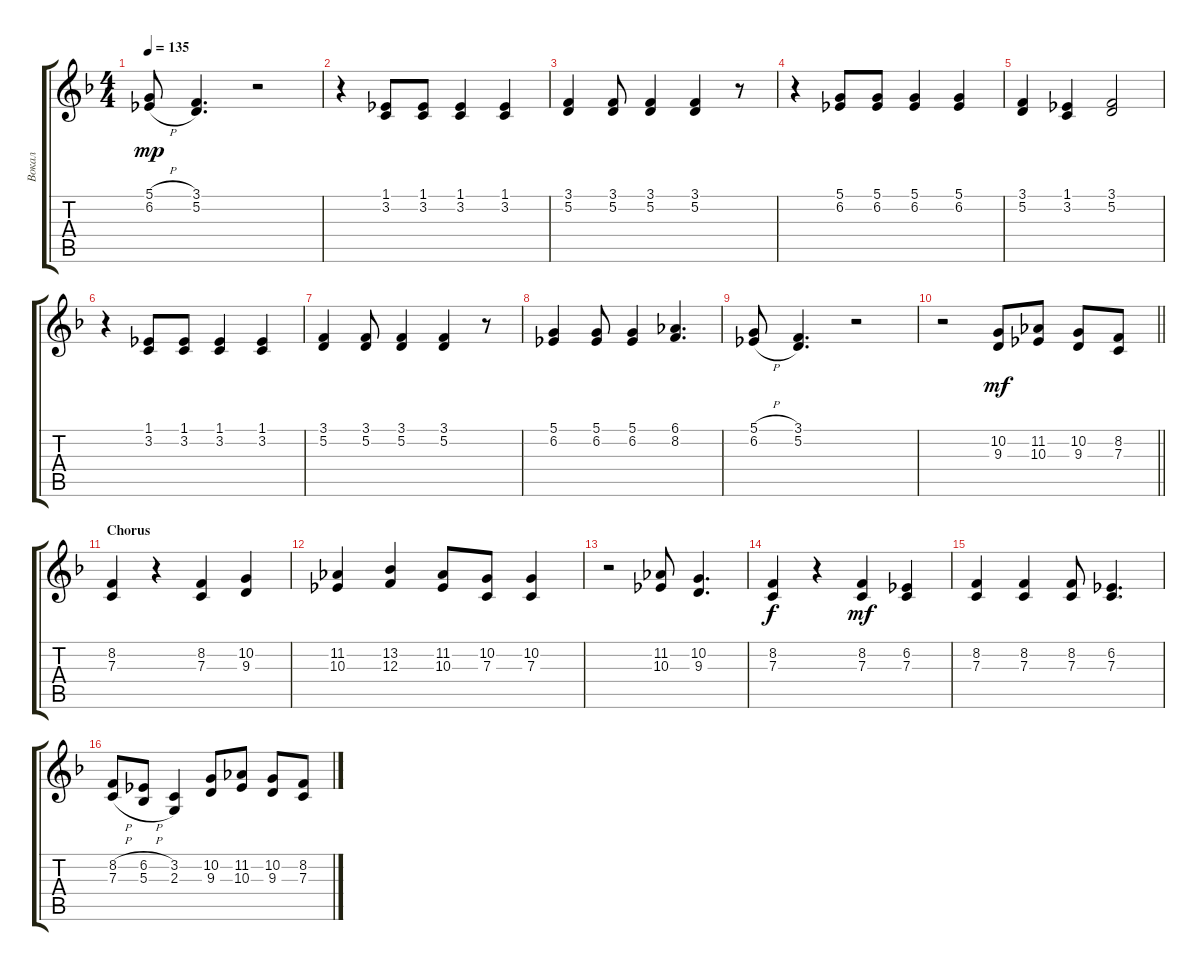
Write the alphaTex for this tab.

\track ("Вокал" "Вокал") {instrument trumpet}
\staff {score tabs}
\tuning (D4 A3 F3 C3 G2 D2) {hide}
\ts (4 4)
\tempo 135
\clef g2
\ks dminor
(5.1{h} 6.2{h}).8{dy mp} (3.1 5.2).4{d} r.2 |
r.4 (1.1 3.2).8 (1.1 3.2).8 (1.1 3.2).4 (1.1 3.2).4 |
(3.1 5.2).4 (3.1 5.2).8 (3.1 5.2).4 (3.1 5.2).4 r.8 |
r.4 (5.1 6.2).8 (5.1 6.2).8 (5.1 6.2).4 (5.1 6.2).4 |
(3.1 5.2).4 (1.1 3.2).4 (3.1 5.2).2 |
r.4 (1.1 3.2).8 (1.1 3.2).8 (1.1 3.2).4 (1.1 3.2).4 |
(3.1 5.2).4 (3.1 5.2).8 (3.1 5.2).4 (3.1 5.2).4 r.8 |
(5.1 6.2).4 (5.1 6.2).8 (5.1 6.2).4 (6.1 8.2).4{d} |
(5.1{h} 6.2{h}).8 (3.1 5.2).4{d} r.2 |
\barLineRight lightlight
r.2 (10.2 9.3).8{dy mf} (11.2 10.3).8 (10.2 9.3).8 (8.2 7.3).8 |
\section ("" "Chorus")
(8.2 7.3).4 r.4 (8.2 7.3).4 (10.2 9.3).4 |
(11.2 10.3).4 (13.2 12.3).4 (11.2 10.3).8 (10.2 7.3).8 (10.2 7.3).4 |
r.2 (11.2 10.3).8 (10.2 9.3).4{d} |
(8.2 7.3).4{dy f} r.4 (8.2 7.3).4{dy mf} (6.2 7.3).4 |
(8.2 7.3).4 (8.2 7.3).4 (8.2 7.3).8 (6.2 7.3).4{d} |
(8.2{h} 7.3{h}).8 (6.2{h} 5.3{h}).8 (3.2 2.3).4 (10.2 9.3).8 (11.2 10.3).8 (10.2 9.3).8 (8.2 7.3).8
